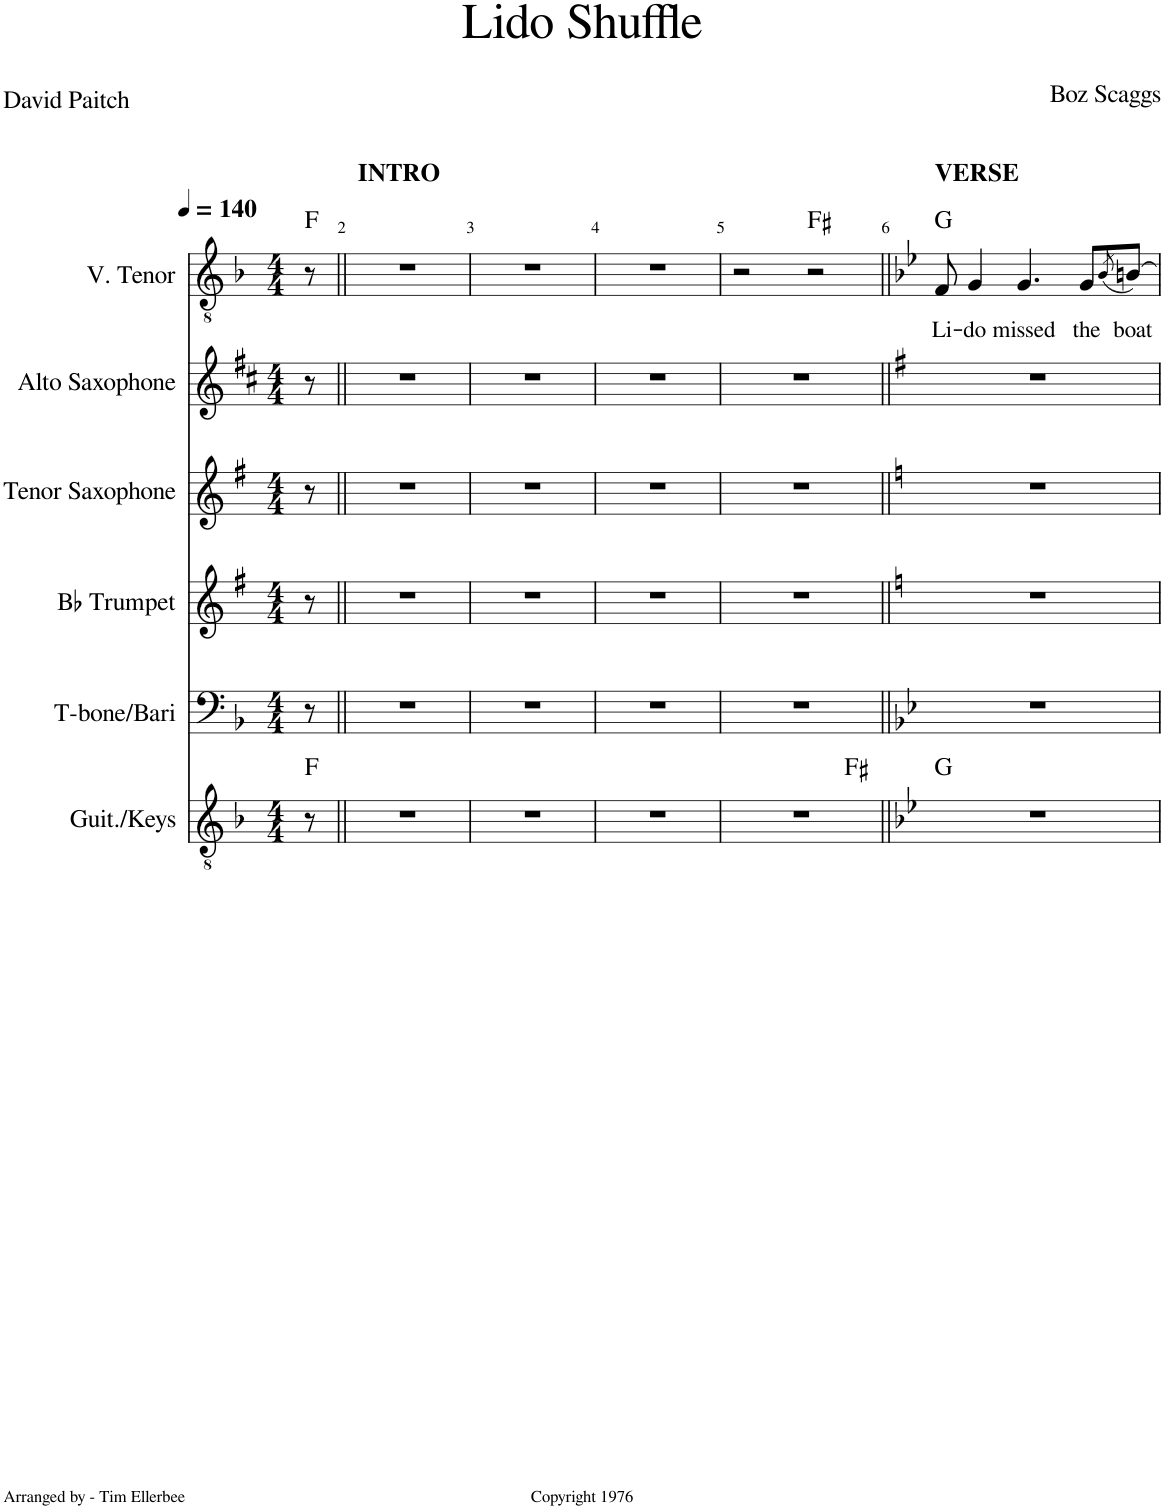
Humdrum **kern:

**kern	**harte	**kern	**kern	**kern	**kern	**kern	**text	**harte
*part6	*part6	*part5	*part4	*part3	*part2	*part1	*part1	*part1
*staff6	*	*staff5	*staff4	*staff3	*staff2	*staff1	*staff1	*
*I"Guit./Keys	*	*I"T-bone/Bari	*I"Bb Trumpet	*I"Tenor Saxophone	*I"Alto Saxophone	*I"V. Tenor	*	*
*I'Guit./Keys	*	*I'Tbn./Bari	*I'Bb Tpt.	*I'T. Sax.	*I'A. Sax.	*I'V.Tenor	*	*
*clefGv2	*	*clefF4	*clefG2	*clefG2	*clefG2	*clefGv2	*	*
*	*	*	*Trd1c2	*Trd8c14	*Trd5c9	*	*	*
*k[b-]	*	*k[b-]	*k[f#]	*k[f#]	*k[f#c#]	*k[b-]	*	*
*M4/4	*	*M4/4	*M4/4	*M4/4	*M4/4	*M4/4	*	*
*MM140	*	*MM140	*MM140	*MM140	*MM140	*MM140	*	*
=1	=1	=1	=1	=1	=1	=1	=1	=1
8r	F:maj	8r	8r	8r	8r	8r	.	F:maj
=2||	=2||	=2||	=2||	=2||	=2||	=2||	=2||	=2||
!	!	!	!	!	!	!LO:TX:a:B:t=INTRO	!	!
1r	.	1r	1r	1r	1r	1r	.	.
=3	=3	=3	=3	=3	=3	=3	=3	=3
1r	.	1r	1r	1r	1r	1r	.	.
=4	=4	=4	=4	=4	=4	=4	=4	=4
1r	.	1r	1r	1r	1r	1r	.	.
=5	=5	=5	=5	=5	=5	=5	=5	=5
*^	*	*	*	*	*	*	*	*
1r	2.ryy	.	1r	1r	1r	1r	2r	.	.
.	.	.	.	.	.	.	2r	.	F#:maj
.	4ryy	F#:maj	.	.	.	.	.	.	.
*v	*v	*	*	*	*	*	*	*	*
=6||	=6||	=6||	=6||	=6||	=6||	=6||	=6||	=6||
*k[b-e-]	*	*k[b-e-]	*k[]	*k[]	*k[f#]	*k[b-e-]	*	*
*^	*	*	*	*	*	*	*	*
!	!	!	!	!	!	!	!LO:TX:a:B:t=VERSE	!	!
!	!	!	!	!	!	!	!	!LO:LY:b	!
*v	*v	*	*	*	*	*	*	*	*
1r	G:maj	1r	1r	1r	1r	8F/	Li-	G:maj
!	!	!	!	!	!	!	!LO:LY:b	!
.	.	.	.	.	.	4G/	-do	.
!	!	!	!	!	!	!	!LO:LY:b	!
.	.	.	.	.	.	4.G/	missed	.
!	!	!	!	!	!	!	!LO:LY:b	!
.	.	.	.	.	.	8G/L	the	.
.	.	.	.	.	.	(8qB-/	.	.
!	!	!	!	!	!	!	!LO:LY:b	!
.	.	.	.	.	.	[8Bn/J)	boat	.
=	=	=	=	=	=	=	=	=
*-	*-	*-	*-	*-	*-	*-	*-	*-
